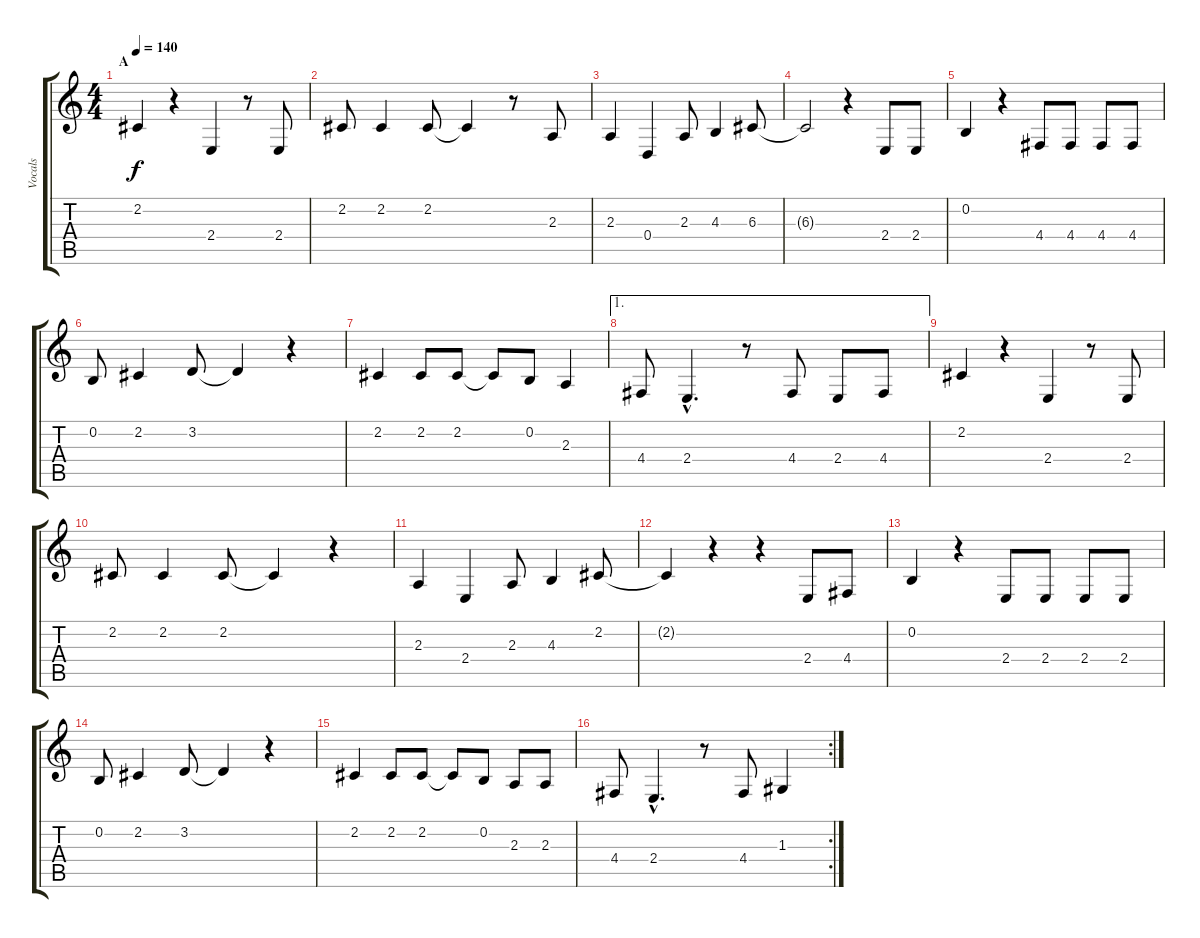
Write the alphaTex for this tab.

\track ("Vocals" "Vocals") {instrument baritonesax}
\staff {score tabs}
\tuning (E4 B3 G3 D3 A2 E2) {hide}
\ts (4 4)
\section ("" "A")
\tempo 140
\clef g2
\ks c
2.2.4{dy f} r.4 2.4.4 r.8 2.4.8 |
2.2.8 2.2.4 2.2.8 2.2{t}.4 r.8 2.3.8 |
2.3.4 0.4.4 2.3.8 4.3.4 6.3.8 |
6.3{t}.2 r.4 2.4.8 2.4.8 |
0.2.4 r.4 4.4.8 4.4.8 4.4.8 4.4.8 |
0.2.8 2.2.4 3.2.8 3.2{t}.4 r.4 |
2.2.4 2.2.8 2.2.8 2.2{t}.8 0.2.8 2.3.4 |
\ae 1
4.4.8 2.4{hac}.4{d} r.8 4.4.8 2.4.8 4.4.8 |
2.2.4 r.4 2.4.4 r.8 2.4.8 |
2.2.8 2.2.4 2.2.8 2.2{t}.4 r.4 |
2.3.4 2.4.4 2.3.8 4.3.4 2.2.8 |
2.2{t}.4 r.4 r.4 2.4.8 4.4.8 |
0.2.4 r.4 2.4.8 2.4.8 2.4.8 2.4.8 |
0.2.8 2.2.4 3.2.8 3.2{t}.4 r.4 |
2.2.4 2.2.8 2.2.8 2.2{t}.8 0.2.8 2.3.8 2.3.8 |
\rc 2
4.4.8 2.4{hac}.4{d} r.8 4.4.8 1.3.4
